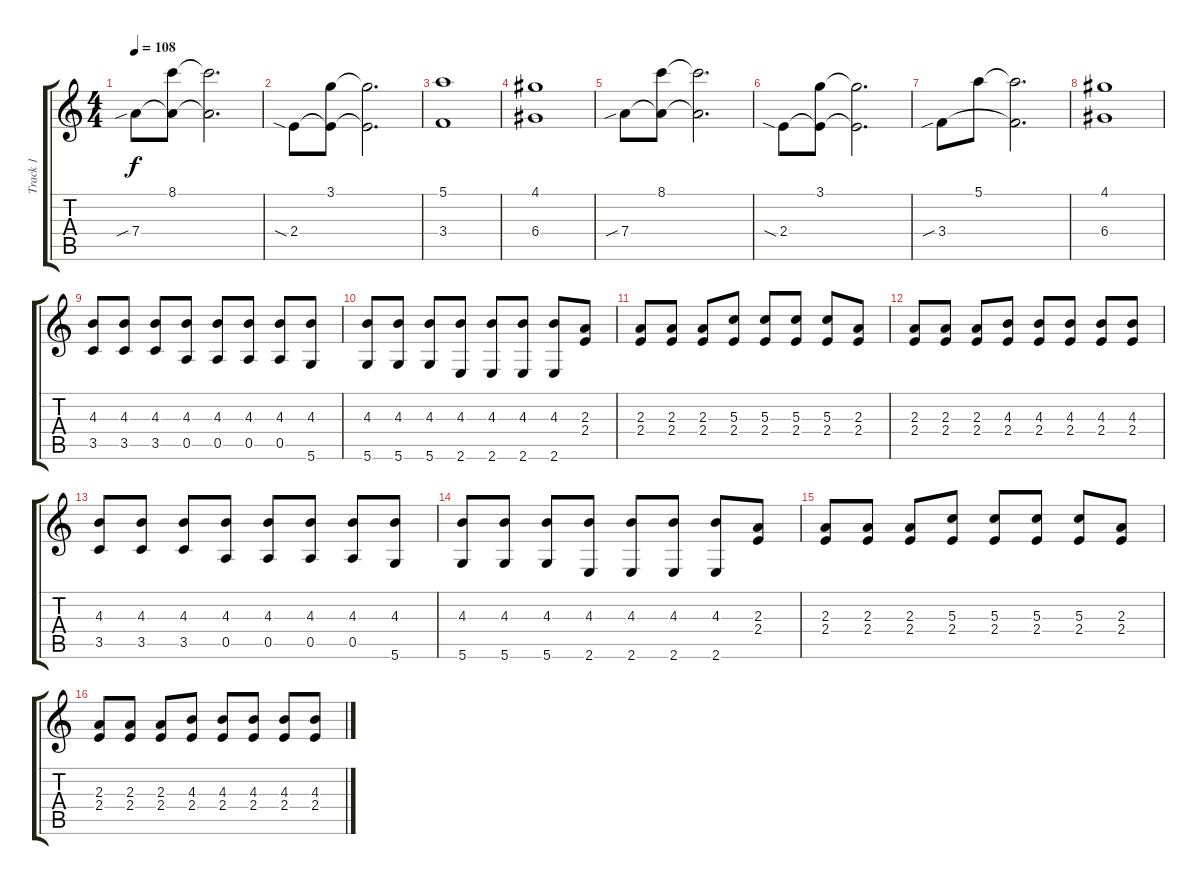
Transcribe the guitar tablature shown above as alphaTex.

\track ("Track 1" "Track 1") {instrument electricguitarclean}
\staff {score tabs}
\tuning (E4 B3 G3 D3 A2 D2) {hide}
\ts (4 4)
\tempo 108
\clef g2
\ks c
7.4{sib}.8{dy f} (8.1 7.4{t}).8 (8.1{t} 7.4{t}).2{d} |
2.4{sia}.8 (3.1 2.4{t}).8 (3.1{t} 2.4{t}).2{d} |
(5.1 3.4).1 |
(4.1 6.4).1 |
7.4{sib}.8 (8.1 7.4{t}).8 (8.1{t} 7.4{t}).2{d} |
2.4{sia}.8 (3.1 2.4{t}).8 (3.1{t} 2.4{t}).2{d} |
3.4{sib}.8 5.1.8 (5.1{t} 3.4{t}).2{d} |
(4.1 6.4).1 |
(4.3 3.5).8 (4.3 3.5).8 (4.3 3.5).8 (4.3 0.5).8 (4.3 0.5).8 (4.3 0.5).8 (4.3 0.5).8 (4.3 5.6).8 |
(4.3 5.6).8 (4.3 5.6).8 (4.3 5.6).8 (4.3 2.6).8 (4.3 2.6).8 (4.3 2.6).8 (4.3 2.6).8 (2.3 2.4).8 |
(2.3 2.4).8 (2.3 2.4).8 (2.3 2.4).8 (5.3 2.4).8 (5.3 2.4).8 (5.3 2.4).8 (5.3 2.4).8 (2.3 2.4).8 |
(2.3 2.4).8 (2.3 2.4).8 (2.3 2.4).8 (4.3 2.4).8 (4.3 2.4).8 (4.3 2.4).8 (4.3 2.4).8 (4.3 2.4).8 |
(4.3 3.5).8 (4.3 3.5).8 (4.3 3.5).8 (4.3 0.5).8 (4.3 0.5).8 (4.3 0.5).8 (4.3 0.5).8 (4.3 5.6).8 |
(4.3 5.6).8 (4.3 5.6).8 (4.3 5.6).8 (4.3 2.6).8 (4.3 2.6).8 (4.3 2.6).8 (4.3 2.6).8 (2.3 2.4).8 |
(2.3 2.4).8 (2.3 2.4).8 (2.3 2.4).8 (5.3 2.4).8 (5.3 2.4).8 (5.3 2.4).8 (5.3 2.4).8 (2.3 2.4).8 |
(2.3 2.4).8 (2.3 2.4).8 (2.3 2.4).8 (4.3 2.4).8 (4.3 2.4).8 (4.3 2.4).8 (4.3 2.4).8 (4.3 2.4).8
